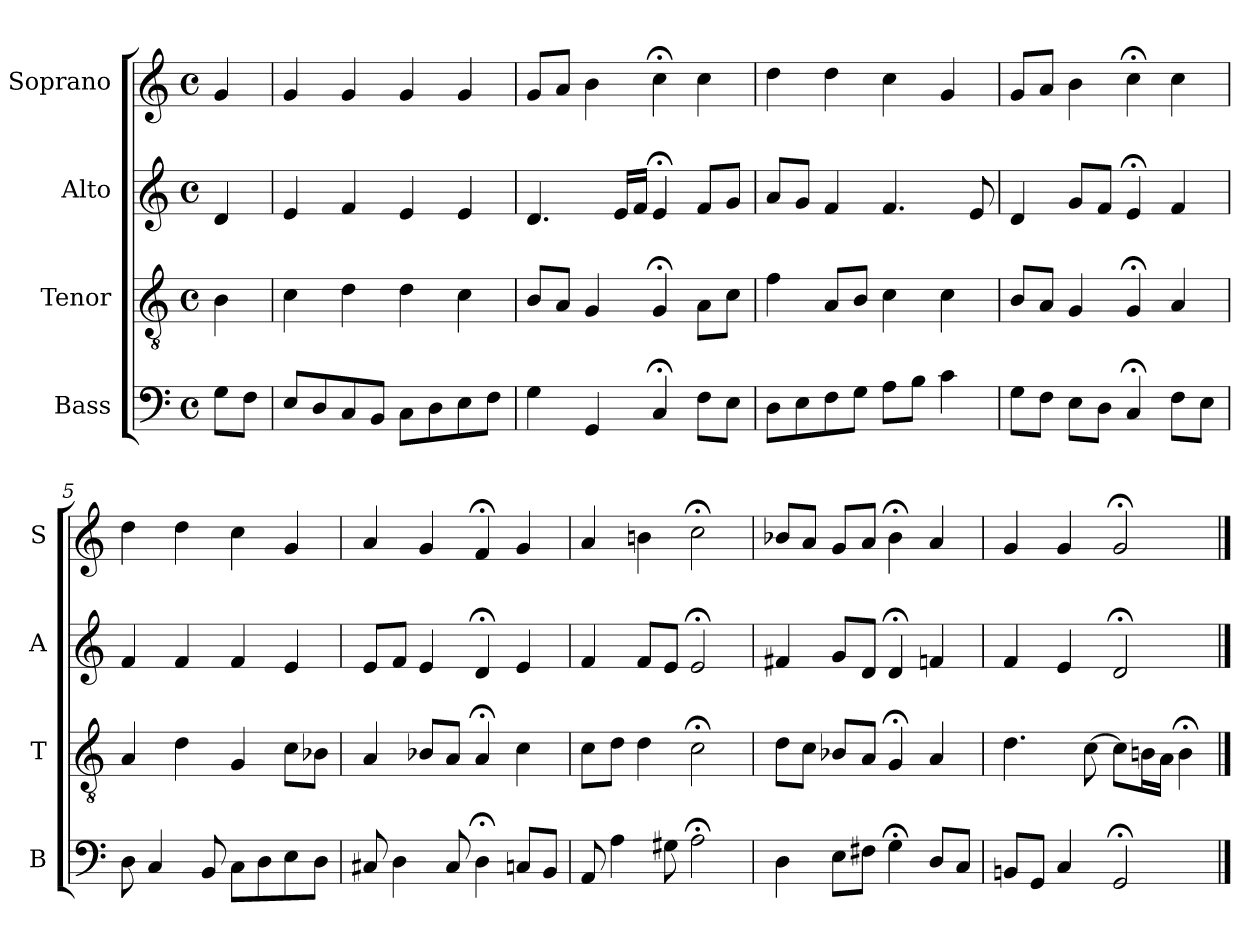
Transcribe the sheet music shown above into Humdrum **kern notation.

**kern	**kern	**kern	**kern
*part4	*part3	*part2	*part1
*staff4	*staff3	*staff2	*staff1
*I"Bass	*I"Tenor	*I"Alto	*I"Soprano
*I'B	*I'T	*I'A	*I'S
*clefF4	*clefGv2	*clefG2	*clefG2
*k[]	*k[]	*k[]	*k[]
*G:mix	*G:mix	*G:mix	*G:mix
*M4/4	*M4/4	*M4/4	*M4/4
*met(c)	*met(c)	*met(c)	*met(c)
*MM100	*MM100	*MM100	*MM100
=	=	=	=
8GL	4B	4d	4g
8FJ	.	.	.
=1	=1	=1	=1
8EL	4c	4e	4g
8D	.	.	.
8C	4d	4f	4g
8BBJ	.	.	.
8CL	4d	4e	4g
8D	.	.	.
8E	4c	4e	4g
8FJ	.	.	.
=2	=2	=2	=2
4G	8BL	4.d	8gL
.	8AJ	.	8aJ
4GG	4G	.	4b
.	.	16eLL	.
.	.	16fJJ	.
4C;<	4G;<	4e;<	4cc;<
8FL	8AL	8fL	4cc
8EJ	8cJ	8gJ	.
=3	=3	=3	=3
8DL	4f	8aL	4dd
8E	.	8gJ	.
8F	8AL	4f	4dd
8GJ	8BJ	.	.
8AL	4c	4.f	4cc
8BJ	.	.	.
4c	4c	.	4g
.	.	8e	.
=4	=4	=4	=4
8GL	8BL	4d	8gL
8FJ	8AJ	.	8aJ
8EL	4G	8gL	4b
8DJ	.	8fJ	.
4C;<	4G;<	4e;<	4cc;<
8FL	4A	4f	4cc
8EJ	.	.	.
=5	=5	=5	=5
8D	4A	4f	4dd
4C	.	.	.
.	4d	4f	4dd
8BB	.	.	.
8CL	4G	4f	4cc
8D	.	.	.
8E	8cL	4e	4g
8DJ	8B-XJ	.	.
=6	=6	=6	=6
8C#X	4A	8eL	4a
4D	.	8fJ	.
.	8B-XL	4e	4g
8C#	8AJ	.	.
4D;<	4A;<	4d;<	4f;<
8CnL	4c	4e	4g
8BBJ	.	.	.
=7	=7	=7	=7
8AA	8cL	4f	4a
4A	8dJ	.	.
.	4d	8fL	4bn
8G#X	.	8eJ	.
2A;<	2c;<	2e;<	2cc;<
=8	=8	=8	=8
4D	8dL	4f#X	8b-XL
.	8cJ	.	8aJ
8EiL	8B-XiL	8giL	8giL
8F#XJ	8AJ	8dJ	8aJ
4G;<	4G;<	4d;<	4b-;<
8DL	4A	4fn	4a
8CJ	.	.	.
=9	=9	=9	=9
8BBnL	4.d	4f	4g
8GGJ	.	.	.
4C	.	4e	4g
.	[8c	.	.
2GG;<	8cL]	2d;<	2g;<
.	16BnL	.	.
.	16AJJ	.	.
.	4B;<	.	.
==	==	==	==
*-	*-	*-	*-
